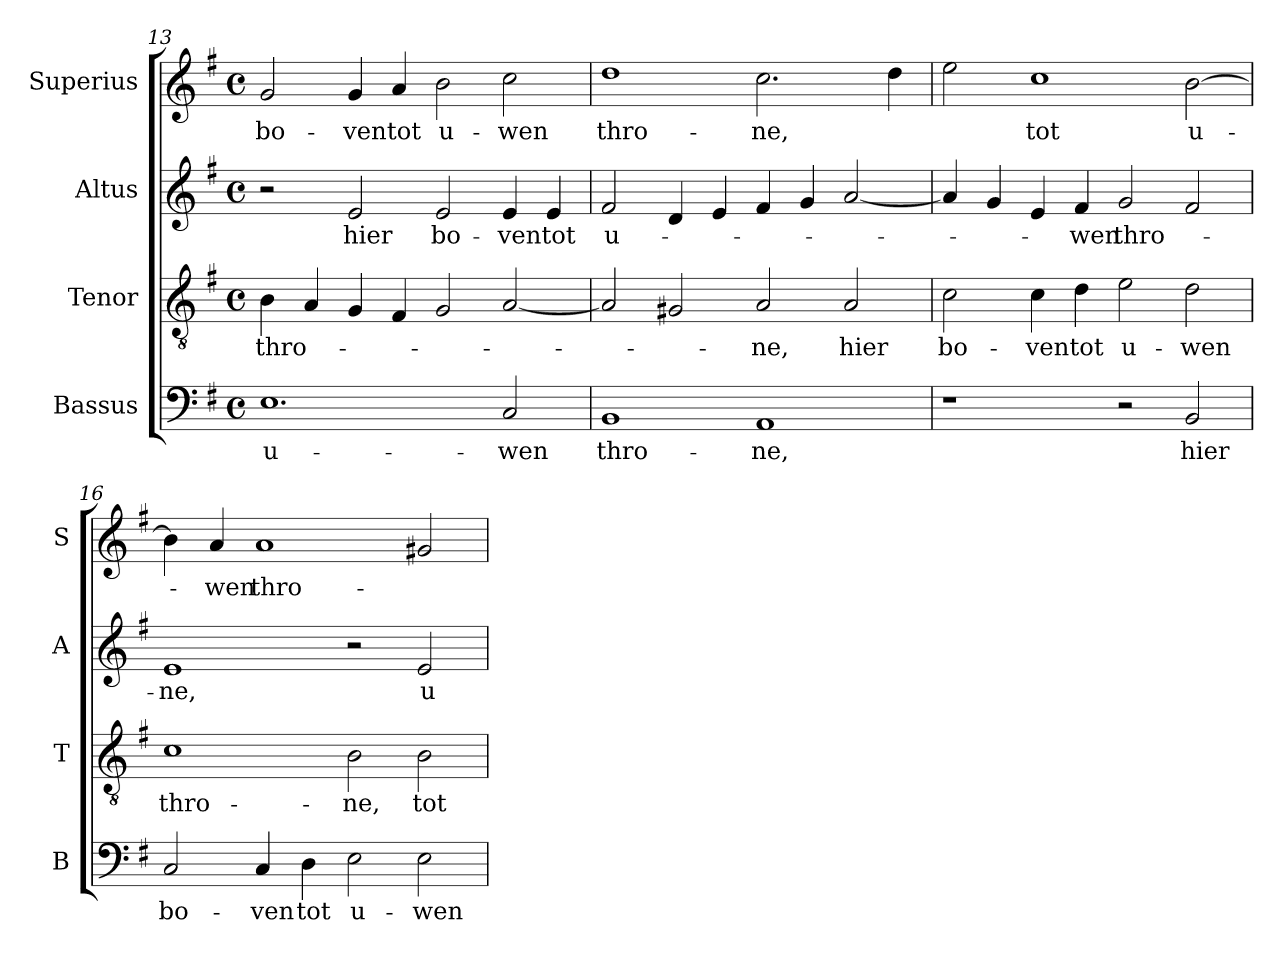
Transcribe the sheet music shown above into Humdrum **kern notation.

**kern	**text	**kern	**text	**kern	**text	**kern	**text
*part4	*part4	*part3	*part3	*part2	*part2	*part1	*part1
*staff4	*staff4	*staff3	*staff3	*staff2	*staff2	*staff1	*staff1
*I"Bassus	*	*I"Tenor	*	*I"Altus	*	*I"Superius	*
*I'B	*	*I'T	*	*I'A	*	*I'S	*
!!LO:PB:g=z
*clefF4	*	*clefGv2	*	*clefG2	*	*clefG2	*
*	*	*ITrd7c12	*	*ITrd7c12	*	*	*
*k[f#]	*	*k[f#]	*	*k[f#]	*	*k[f#]	*
*G:	*	*G:	*	*G:	*	*G:	*
*M4/4	*	*M4/4	*	*M4/4	*	*M4/4	*
*met(c)	*	*met(c)	*	*met(c)	*	*met(c)	*
=13	=13	=13	=13	=13	=13	=13	=13
!	!LO:LY:b:color=#000000	!	!	!	!	!	!
!	!	!	!LO:LY:b:color=#000000	!	!	!	!
!	!	!	!	!	!	!	!LO:LY:b:color=#000000
1.Ei	u-	4BBi\	thro-	2r	.	2gi/	bo-
.	.	4AAi/	.	.	.	.	.
!	!	!	!	!	!LO:LY:b:color=#000000	!	!
!	!	!	!	!	!	!	!LO:LY:b:color=#000000
.	.	4GGi/	.	2Ei/	hier	4gi/	-ven
!	!	!	!	!	!	!	!LO:LY:b:color=#000000
.	.	4FF#i/	.	.	.	4ai/	tot
!	!	!	!	!	!LO:LY:b:color=#000000	!	!
!	!	!	!	!	!	!	!LO:LY:b:color=#000000
.	.	2GGi/	.	2Ei/	bo-	2bi\	u-
!	!LO:LY:b:color=#000000	!	!	!	!	!	!
!	!	!	!	!	!LO:LY:b:color=#000000	!	!
!	!	!	!	!	!	!	!LO:LY:b:color=#000000
2Ci/	-wen	[<2AAi/	.	4Ei/	-ven	2cci\	-wen
!	!	!	!	!	!LO:LY:b:color=#000000	!	!
.	.	.	.	4Ei/	tot	.	.
=14	=14	=14	=14	=14	=14	=14	=14
!	!LO:LY:b:color=#000000	!	!	!	!	!	!
!	!	!	!	!	!LO:LY:b:color=#000000	!	!
!	!	!	!	!	!	!	!LO:LY:b:color=#000000
1BBi	thro-	2AAi/]	.	2F#i/	u-	1ddi	thro-
.	.	2GG#Xi/	.	4Di/	.	.	.
.	.	.	.	4Ei/	.	.	.
!	!LO:LY:b:color=#000000	!	!	!	!	!	!
!	!	!	!LO:LY:b:color=#000000	!	!	!	!
!	!	!	!	!	!	!	!LO:LY:b:color=#000000
1AAi	-ne,	2AAi/	-ne,	4F#i/	.	2.cci\	-ne,
.	.	.	.	4Gi/	.	.	.
!	!	!	!LO:LY:b:color=#000000	!	!	!	!
.	.	2AAi/	hier	[<2Ai/	.	.	.
.	.	.	.	.	.	4ddi\	.
=15	=15	=15	=15	=15	=15	=15	=15
!	!	!	!LO:LY:b:color=#000000	!	!	!	!
1r	.	2Ci\	bo-	4Ai/]	.	2eei\	.
.	.	.	.	4Gi/	.	.	.
!	!	!	!LO:LY:b:color=#000000	!	!	!	!
!	!	!	!	!	!	!	!LO:LY:b:color=#000000
.	.	4Ci\	-ven	4Ei/	.	1cci	tot
!	!	!	!LO:LY:b:color=#000000	!	!	!	!
!	!	!	!	!	!LO:LY:b:color=#000000	!	!
.	.	4Di\	tot	4F#i/	-wen	.	.
!	!	!	!LO:LY:b:color=#000000	!	!	!	!
!	!	!	!	!	!LO:LY:b:color=#000000	!	!
2r	.	2Ei\	u-	2Gi/	thro-	.	.
!	!LO:LY:b:color=#000000	!	!	!	!	!	!
!	!	!	!LO:LY:b:color=#000000	!	!	!	!
!	!	!	!	!	!	!	!LO:LY:b:color=#000000
2BBi/	hier	2Di\	-wen	2F#i/	.	[>2bi\	u-
=16	=16	=16	=16	=16	=16	=16	=16
!	!LO:LY:b:color=#000000	!	!	!	!	!	!
!	!	!	!LO:LY:b:color=#000000	!	!	!	!
!	!	!	!	!	!LO:LY:b:color=#000000	!	!
2Ci/	bo-	1Ci	thro-	1Ei	-ne,	4bi\]	.
!	!	!	!	!	!	!	!LO:LY:b:color=#000000
.	.	.	.	.	.	4ai/	-wen
!	!LO:LY:b:color=#000000	!	!	!	!	!	!
!	!	!	!	!	!	!	!LO:LY:b:color=#000000
4Ci/	-ven	.	.	.	.	1ai	thro-
!	!LO:LY:b:color=#000000	!	!	!	!	!	!
4Di\	tot	.	.	.	.	.	.
!	!LO:LY:b:color=#000000	!	!	!	!	!	!
!	!	!	!LO:LY:b:color=#000000	!	!	!	!
2Ei\	u-	2BBi\	-ne,	2r	.	.	.
!	!LO:LY:b:color=#000000	!	!	!	!	!	!
!	!	!	!LO:LY:b:color=#000000	!	!	!	!
!	!	!	!	!	!LO:LY:b:color=#000000	!	!
2Ei\	-wen	2BBi\	tot	2Ei/	u-	2g#Xi/	.
=	=	=	=	=	=	=	=
*-	*-	*-	*-	*-	*-	*-	*-
